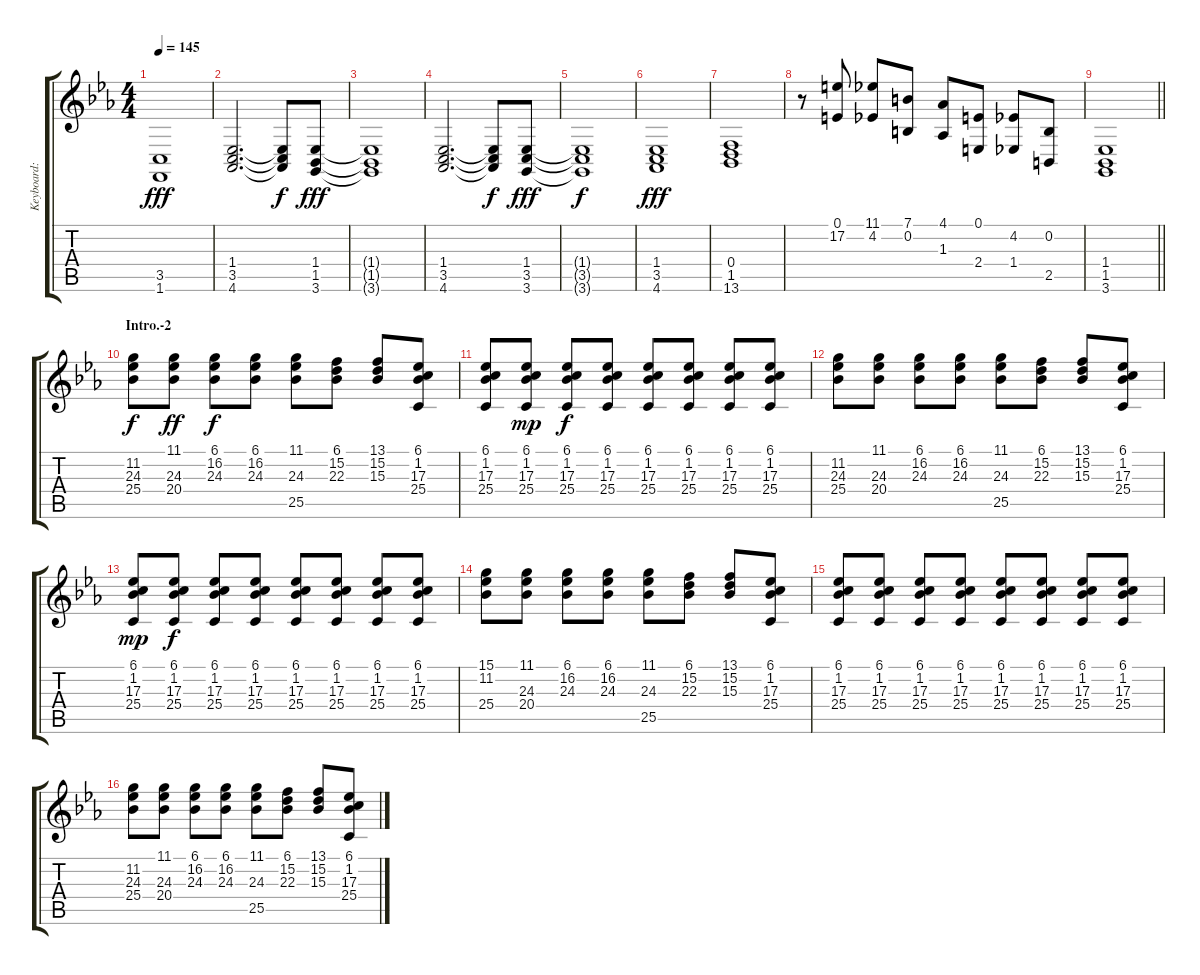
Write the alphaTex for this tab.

\track ("Keyboard: Tsumugi Kotobuki" "Keyboard: ") {instrument brightacousticpiano}
\staff {score tabs}
\tuning (E4 B3 G3 D3 A2 E2) {hide}
\ts (4 4)
\tempo 145
\clef g2
\ks eb
(3.5 1.6).1{dy fff} |
(1.4 3.5 4.6).2{d} (1.4{t} 3.5{t} 4.6{t}).8{dy f} (1.4 1.5 3.6).8{dy fff} |
(1.4{t} 1.5{t} 3.6{t}).1 |
(1.4 3.5 4.6).2{d} (1.4{t} 3.5{t} 4.6{t}).8{dy f} (1.4 3.5 3.6).8{dy fff} |
(1.4{t} 3.5{t} 3.6{t}).1{dy f} |
(1.4 3.5 4.6).1{dy fff} |
(0.4 1.5 13.6).1 |
r.8 (0.1 17.2).8 (11.1 4.2).8 (7.1 0.2).8 (4.1 1.3).8 (0.1 2.4).8 (4.2 1.4).8 (0.2 2.5).8 |
\barLineRight lightlight
(1.4 1.5 3.6).1 |
\section ("" "Intro.-2")
(11.2 24.3 25.4).8{dy f} (11.1 24.3 20.4).8{dy ff} (6.1 16.2 24.3).8{dy f} (6.1 16.2 24.3).8 (11.1 24.3 25.5).8 (6.1 15.2 22.3).8 (13.1 15.2 15.3).8 (6.1 1.2 17.3 25.4).8 |
(6.1 1.2 17.3 25.4).8 (6.1 1.2 17.3 25.4).8{dy mp} (6.1 1.2 17.3 25.4).8{dy f} (6.1 1.2 17.3 25.4).8 (6.1 1.2 17.3 25.4).8 (6.1 1.2 17.3 25.4).8 (6.1 1.2 17.3 25.4).8 (6.1 1.2 17.3 25.4).8 |
(11.2 24.3 25.4).8 (11.1 24.3 20.4).8 (6.1 16.2 24.3).8 (6.1 16.2 24.3).8 (11.1 24.3 25.5).8 (6.1 15.2 22.3).8 (13.1 15.2 15.3).8 (6.1 1.2 17.3 25.4).8 |
(6.1 1.2 17.3 25.4).8{dy mp} (6.1 1.2 17.3 25.4).8{dy f} (6.1 1.2 17.3 25.4).8 (6.1 1.2 17.3 25.4).8 (6.1 1.2 17.3 25.4).8 (6.1 1.2 17.3 25.4).8 (6.1 1.2 17.3 25.4).8 (6.1 1.2 17.3 25.4).8 |
(15.1 11.2 25.4).8 (11.1 24.3 20.4).8 (6.1 16.2 24.3).8 (6.1 16.2 24.3).8 (11.1 24.3 25.5).8 (6.1 15.2 22.3).8 (13.1 15.2 15.3).8 (6.1 1.2 17.3 25.4).8 |
(6.1 1.2 17.3 25.4).8 (6.1 1.2 17.3 25.4).8 (6.1 1.2 17.3 25.4).8 (6.1 1.2 17.3 25.4).8 (6.1 1.2 17.3 25.4).8 (6.1 1.2 17.3 25.4).8 (6.1 1.2 17.3 25.4).8 (6.1 1.2 17.3 25.4).8 |
(11.2 24.3 25.4).8 (11.1 24.3 20.4).8 (6.1 16.2 24.3).8 (6.1 16.2 24.3).8 (11.1 24.3 25.5).8 (6.1 15.2 22.3).8 (13.1 15.2 15.3).8 (6.1 1.2 17.3 25.4).8
